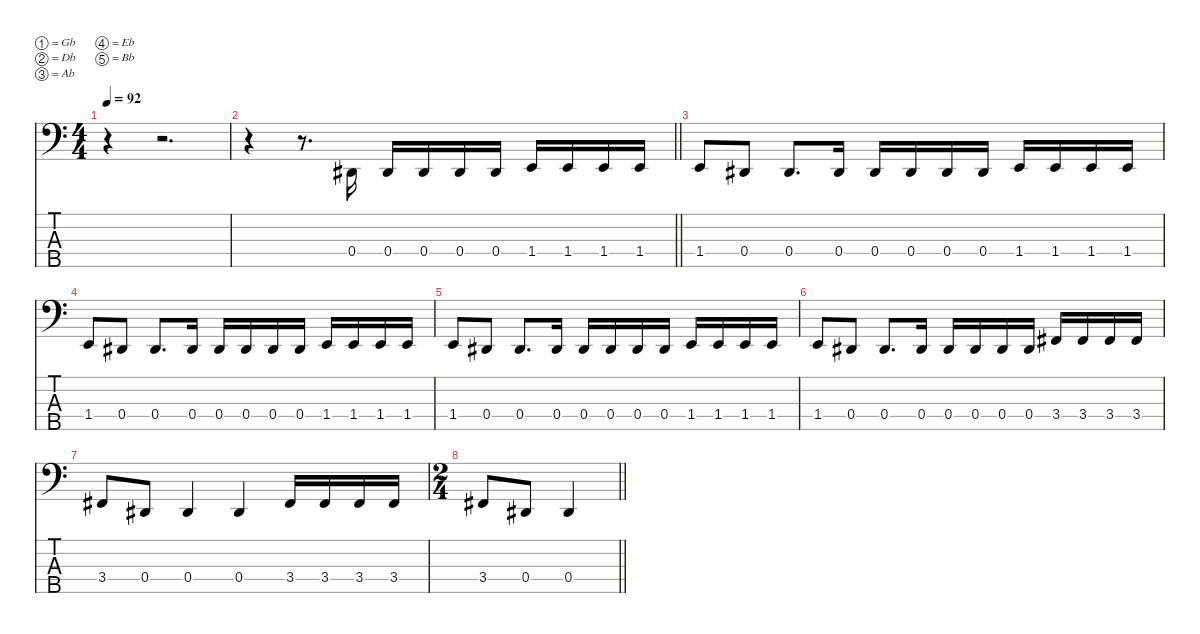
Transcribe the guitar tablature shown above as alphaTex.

\defaultSystemsLayout 4
\hideDynamics
\bracketExtendMode nobrackets
\singleTrackTrackNamePolicy hidden
\multiTrackTrackNamePolicy hidden
\otherSystemsTrackNameOrientation horizontal
\track ("Jason" "el.bs.") {instrument electricbassfinger}
\staff {score tabs}
\tuning (Gb2 Db2 Ab1 Eb1 Bb0)
\ts (4 4)
\tempo 92
\clef f4
\ks c
r.4{dy f beam Down} r.2{d beam Down} |
\barLineRight lightlight
r.4{beam Down} r.8{d beam Down} 0.4{acc #}.16{beam Up} 0.4{acc #}.16{beam Up} 0.4{acc #}.16{beam Up} 0.4{acc #}.16{beam Up} 0.4{acc #}.16{beam Up} 1.4.16{beam Up} 1.4.16{beam Up} 1.4.16{beam Up} 1.4.16{beam Up} |
\section ("" "")
1.4.8{beam Up} 0.4{acc #}.8{beam Up} 0.4{acc #}.8{d beam Up} 0.4{acc #}.16{beam Up} 0.4{acc #}.16{beam Up} 0.4{acc #}.16{beam Up} 0.4{acc #}.16{beam Up} 0.4{acc #}.16{beam Up} 1.4.16{beam Up} 1.4.16{beam Up} 1.4.16{beam Up} 1.4.16{beam Up} |
1.4.8{beam Up} 0.4{acc #}.8{beam Up} 0.4{acc #}.8{d beam Up} 0.4{acc #}.16{beam Up} 0.4{acc #}.16{beam Up} 0.4{acc #}.16{beam Up} 0.4{acc #}.16{beam Up} 0.4{acc #}.16{beam Up} 1.4.16{beam Up} 1.4.16{beam Up} 1.4.16{beam Up} 1.4.16{beam Up} |
1.4.8{beam Up} 0.4{acc #}.8{beam Up} 0.4{acc #}.8{d beam Up} 0.4{acc #}.16{beam Up} 0.4{acc #}.16{beam Up} 0.4{acc #}.16{beam Up} 0.4{acc #}.16{beam Up} 0.4{acc #}.16{beam Up} 1.4.16{beam Up} 1.4.16{beam Up} 1.4.16{beam Up} 1.4.16{beam Up} |
1.4.8{beam Up} 0.4{acc #}.8{beam Up} 0.4{acc #}.8{d beam Up} 0.4{acc #}.16{beam Up} 0.4{acc #}.16{beam Up} 0.4{acc #}.16{beam Up} 0.4{acc #}.16{beam Up} 0.4{acc #}.16{beam Up} 3.4{acc #}.16{beam Up} 3.4{acc #}.16{beam Up} 3.4{acc #}.16{beam Up} 3.4{acc #}.16{beam Up} |
3.4{acc #}.8{beam Up} 0.4{acc #}.8{beam Up} 0.4{acc #}.4{beam Up} 0.4{acc #}.4{beam Up} 3.4{acc #}.16{beam Up} 3.4{acc #}.16{beam Up} 3.4{acc #}.16{beam Up} 3.4{acc #}.16{beam Up} |
\ts (2 4)
\beaming (8 2 2)
\barLineRight lightlight
3.4{acc #}.8{beam Up} 0.4{acc #}.8{beam Up} 0.4{acc #}.4{beam Up}
